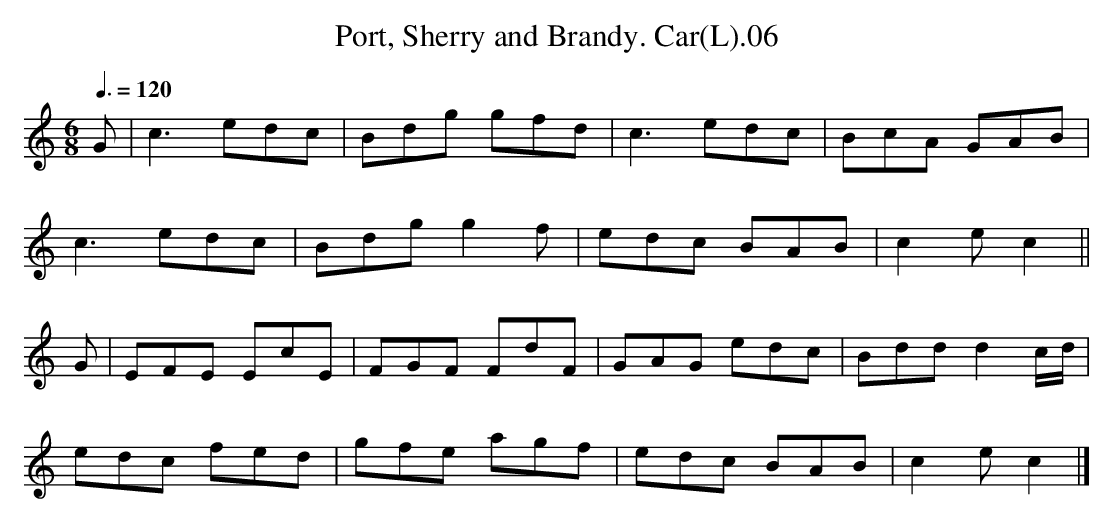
X:1
T:Port, Sherry and Brandy. Car(L).06
M:6/8
L:1/8
Q:3/8=120
K:C
G|c3 edc|Bdg gfd|c3 edc|BcA GAB|
c3 edc|Bdg g2f|edc BAB|c2e c2||
G|EFE EcE|FGF FdF|GAG edc|Bdd d2c/d/|
edc fed|gfe agf|edc BAB|c2e c2|]
